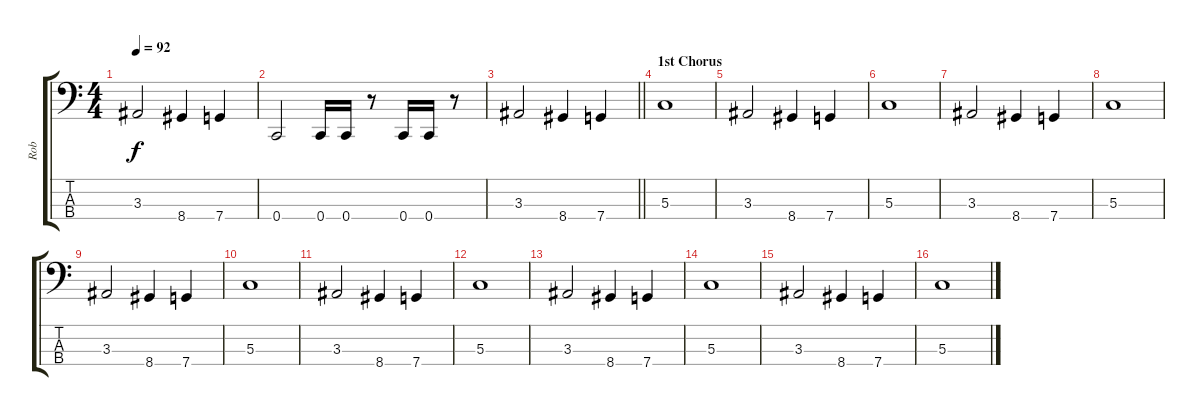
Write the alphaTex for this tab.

\track ("Rob" "Rob") {instrument electricbassfinger}
\staff {score tabs}
\tuning (F2 C2 G1 C1) {hide}
\ts (4 4)
\tempo 92
\clef f4
\ks c
3.3.2{dy f} 8.4.4 7.4.4 |
0.4.2 0.4.16 0.4.16 r.8 0.4.16 0.4.16 r.8 |
\barLineRight lightlight
3.3.2 8.4.4 7.4.4 |
\section ("" "1st Chorus")
5.3.1 |
3.3.2 8.4.4 7.4.4 |
5.3.1 |
3.3.2 8.4.4 7.4.4 |
5.3.1 |
3.3.2 8.4.4 7.4.4 |
5.3.1 |
3.3.2 8.4.4 7.4.4 |
5.3.1 |
3.3.2 8.4.4 7.4.4 |
5.3.1 |
3.3.2 8.4.4 7.4.4 |
5.3.1
